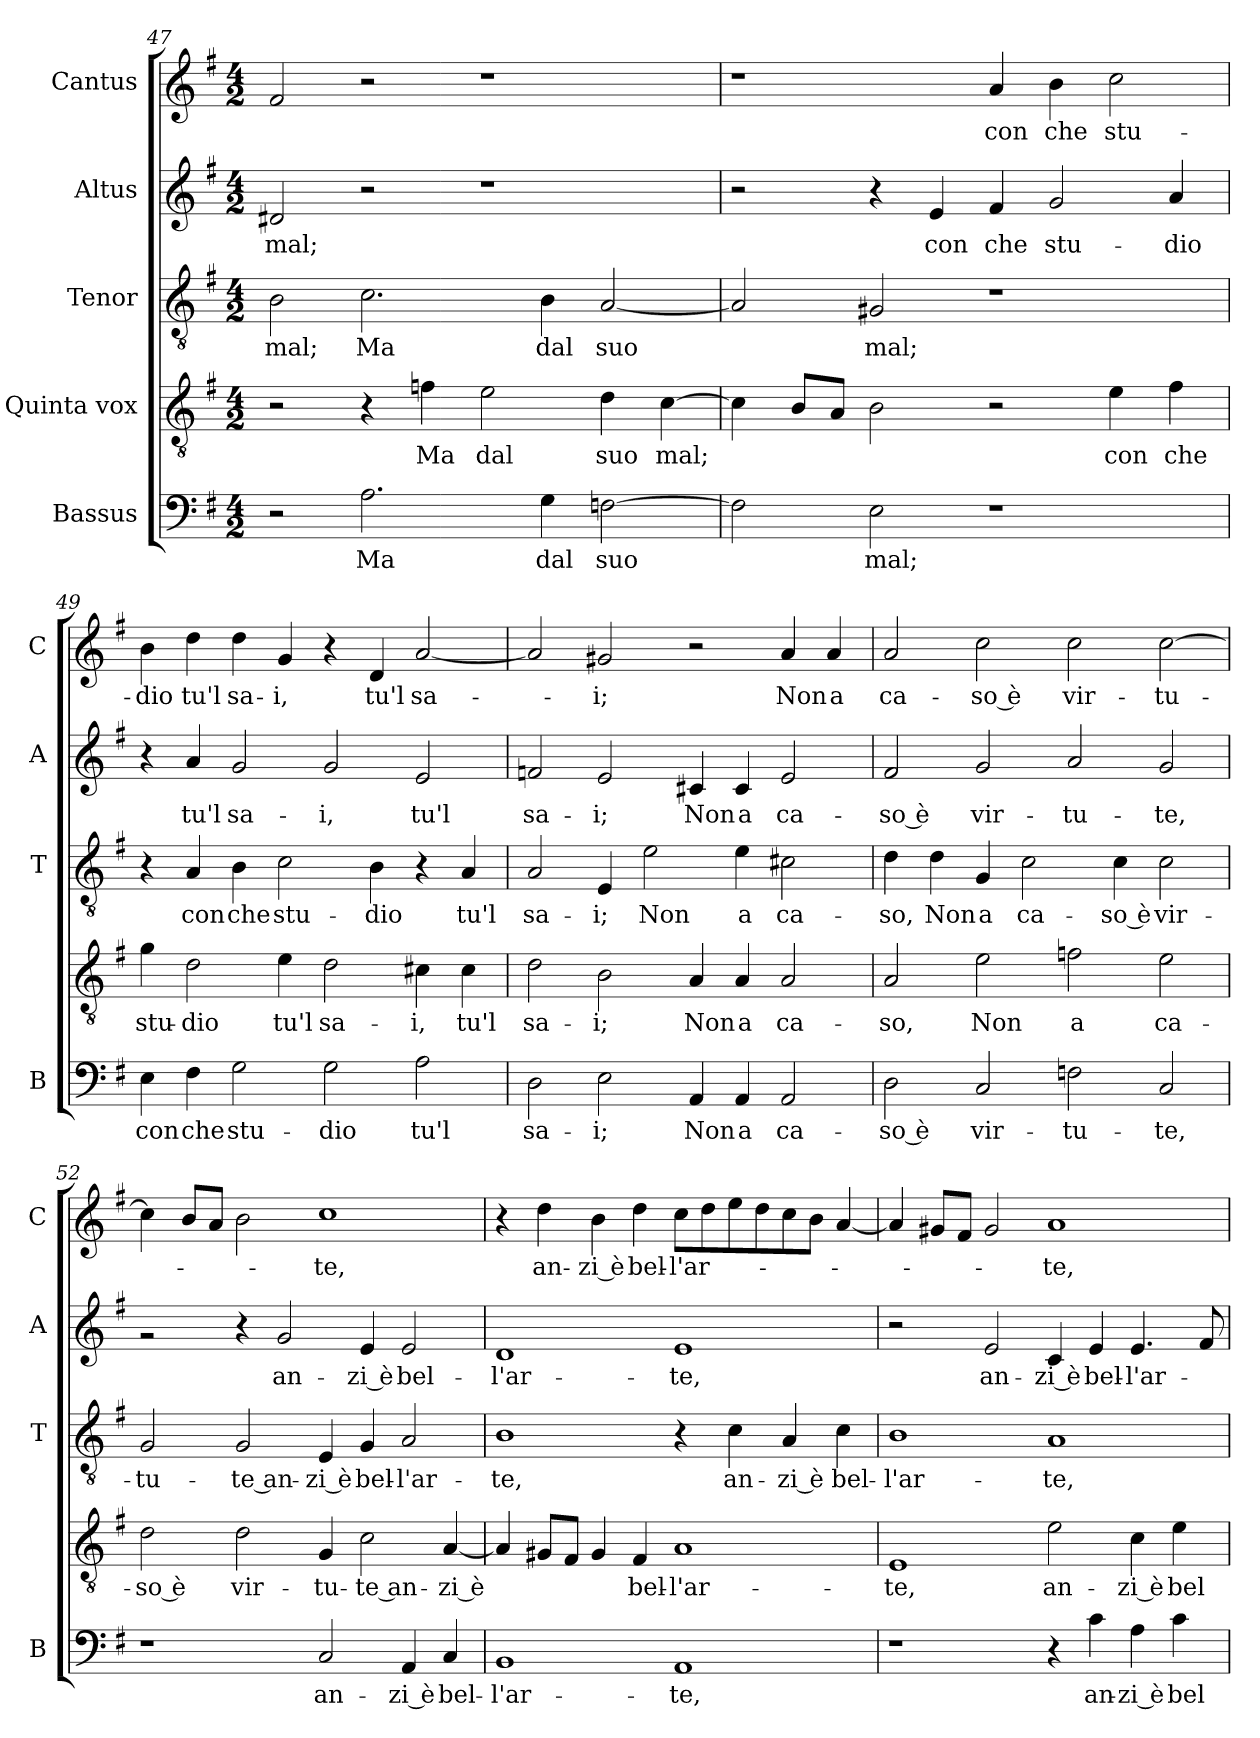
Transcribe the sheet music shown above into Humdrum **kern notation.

**kern	**text	**kern	**text	**kern	**text	**kern	**text	**kern	**text
*part5	*part5	*part4	*part4	*part3	*part3	*part2	*part2	*part1	*part1
*staff5	*staff5	*staff4	*staff4	*staff3	*staff3	*staff2	*staff2	*staff1	*staff1
*I"Bassus	*	*I"Quinta vox	*	*I"Tenor	*	*I"Altus	*	*I"Cantus	*
*I'B	*	*	*	*I'T	*	*I'A	*	*I'C	*
*clefF4	*	*clefGv2	*	*clefGv2	*	*clefG2	*	*clefG2	*
*k[f#]	*	*k[f#]	*	*k[f#]	*	*k[f#]	*	*k[f#]	*
*G:	*	*G:	*	*G:	*	*G:	*	*G:	*
*M4/2	*	*M4/2	*	*M4/2	*	*M4/2	*	*M4/2	*
=47	=47	=47	=47	=47	=47	=47	=47	=47	=47
!	!	!	!	!	!LO:LY:b	!	!LO:LY:b	!	!
2r	.	2r	.	2B\	mal;	2d#X/	mal;	2f#/	.
!	!LO:LY:b	!	!	!	!LO:LY:b	!	!	!	!
2.A\	Ma	4r	.	2.c\	Ma	2r	.	2r	.
!	!	!	!LO:LY:b	!	!	!	!	!	!
.	.	4fn\	Ma	.	.	.	.	.	.
!	!	!	!LO:LY:b	!	!	!	!	!	!
.	.	2e\	dal	.	.	1r	.	1r	.
!	!LO:LY:b	!	!	!	!LO:LY:b	!	!	!	!
4G\	dal	.	.	4B\	dal	.	.	.	.
!	!LO:LY:b	!	!LO:LY:b	!	!LO:LY:b	!	!	!	!
[2Fn\	suo	4d\	suo	[2A/	suo	.	.	.	.
!	!	!	!LO:LY:b	!	!	!	!	!	!
.	.	[4c\	mal;	.	.	.	.	.	.
=48	=48	=48	=48	=48	=48	=48	=48	=48	=48
2F\]	.	4c\]	.	2A/]	.	2r	.	1r	.
.	.	8B/L	.	.	.	.	.	.	.
.	.	8A/J	.	.	.	.	.	.	.
!	!LO:LY:b	!	!	!	!LO:LY:b	!	!	!	!
2E\	mal;	2B\	.	2G#X/	mal;	4r	.	.	.
!	!	!	!	!	!	!	!LO:LY:b	!	!
.	.	.	.	.	.	4e/	con	.	.
!	!	!	!	!	!	!	!LO:LY:b	!	!LO:LY:b
1r	.	2r	.	1r	.	4f#/	che	4a/	con
!	!	!	!	!	!	!	!LO:LY:b	!	!LO:LY:b
.	.	.	.	.	.	2g/	stu-	4b\	che
!	!	!	!LO:LY:b	!	!	!	!	!	!LO:LY:b
.	.	4e\	con	.	.	.	.	2cc\	stu-
!	!	!	!LO:LY:b	!	!	!	!LO:LY:b	!	!
.	.	4f#\	che	.	.	4a/	-dio	.	.
!!LO:LB:g=z
=49	=49	=49	=49	=49	=49	=49	=49	=49	=49
!	!LO:LY:b	!	!LO:LY:b	!	!	!	!	!	!LO:LY:b
4E\	con	4g\	stu-	4r	.	4r	.	4b\	-dio
!	!LO:LY:b	!	!LO:LY:b	!	!LO:LY:b	!	!LO:LY:b	!	!LO:LY:b
4F#\	che	2d\	-dio	4A/	con	4a/	tu'l	4dd\	tu'l
!	!LO:LY:b	!	!	!	!LO:LY:b	!	!LO:LY:b	!	!LO:LY:b
2G\	stu-	.	.	4B\	che	2g/	sa-	4dd\	sa-
!	!	!	!LO:LY:b	!	!LO:LY:b	!	!	!	!LO:LY:b
.	.	4e\	tu'l	2c\	stu-	.	.	4g/	-i,
!	!LO:LY:b	!	!LO:LY:b	!	!	!	!LO:LY:b	!	!
2G\	-dio	2d\	sa-	.	.	2g/	-i,	4r	.
!	!	!	!	!	!LO:LY:b	!	!	!	!LO:LY:b
.	.	.	.	4B\	-dio	.	.	4d/	tu'l
!	!LO:LY:b	!	!LO:LY:b	!	!	!	!LO:LY:b	!	!LO:LY:b
2A\	tu'l	4c#X\	-i,	4r	.	2e/	tu'l	[2a/	sa-
!	!	!	!LO:LY:b	!	!LO:LY:b	!	!	!	!
.	.	4c#\	tu'l	4A/	tu'l	.	.	.	.
=50	=50	=50	=50	=50	=50	=50	=50	=50	=50
!	!LO:LY:b	!	!LO:LY:b	!	!LO:LY:b	!	!LO:LY:b	!	!
2D\	sa-	2d\	sa-	2A/	sa-	2fn/	sa-	2a/]	.
!	!LO:LY:b	!	!LO:LY:b	!	!LO:LY:b	!	!LO:LY:b	!	!LO:LY:b
2E\	-i;	2B\	-i;	4E/	-i;	2e/	-i;	2g#X/	-i;
!	!	!	!	!	!LO:LY:b	!	!	!	!
.	.	.	.	2e\	Non	.	.	.	.
!	!LO:LY:b	!	!LO:LY:b	!	!	!	!LO:LY:b	!	!
4AA/	Non	4A/	Non	.	.	4c#X/	Non	2r	.
!	!LO:LY:b	!	!LO:LY:b	!	!LO:LY:b	!	!LO:LY:b	!	!
4AA/	a	4A/	a	4e\	a	4c#/	a	.	.
!	!LO:LY:b	!	!LO:LY:b	!	!LO:LY:b	!	!LO:LY:b	!	!LO:LY:b
2AA/	ca-	2A/	ca-	2c#X\	ca-	2e/	ca-	4a/	Non
!	!	!	!	!	!	!	!	!	!LO:LY:b
.	.	.	.	.	.	.	.	4a/	a
=51	=51	=51	=51	=51	=51	=51	=51	=51	=51
!	!LO:LY:b	!	!LO:LY:b	!	!LO:LY:b	!	!LO:LY:b	!	!LO:LY:b
2D\	-so è	2A/	-so,	4d\	-so,	2f#/	-so è	2a/	ca-
!	!	!	!	!	!LO:LY:b	!	!	!	!
.	.	.	.	4d\	Non	.	.	.	.
!	!LO:LY:b	!	!LO:LY:b	!	!LO:LY:b	!	!LO:LY:b	!	!LO:LY:b
2C/	vir-	2e\	Non	4G/	a	2g/	vir-	2cc\	-so è
!	!	!	!	!	!LO:LY:b	!	!	!	!
.	.	.	.	2c\	ca-	.	.	.	.
!	!LO:LY:b	!	!LO:LY:b	!	!	!	!LO:LY:b	!	!LO:LY:b
2Fn\	-tu-	2fn\	a	.	.	2a/	-tu-	2cc\	vir-
!	!	!	!	!	!LO:LY:b	!	!	!	!
.	.	.	.	4c\	-so è	.	.	.	.
!	!LO:LY:b	!	!LO:LY:b	!	!LO:LY:b	!	!LO:LY:b	!	!LO:LY:b
2C/	-te,	2e\	ca-	2c\	vir-	2g/	-te,	[2cc\	-tu-
=52	=52	=52	=52	=52	=52	=52	=52	=52	=52
!	!	!	!LO:LY:b	!	!LO:LY:b	!	!	!	!
1r	.	2d\	-so è	2G/	-tu-	2rg	.	4cc\]	.
.	.	.	.	.	.	.	.	8b/L	.
.	.	.	.	.	.	.	.	8a/J	.
!	!	!	!LO:LY:b	!	!LO:LY:b	!	!	!	!
.	.	2d\	vir-	2G/	-te an-	4r	.	2b\	.
!	!	!	!	!	!	!	!LO:LY:b	!	!
.	.	.	.	.	.	2g/	an-	.	.
!	!LO:LY:b	!	!LO:LY:b	!	!LO:LY:b	!	!	!	!LO:LY:b
2C/	an-	4G/	-tu-	4E/	-zi è	.	.	1cc	-te,
!	!	!	!LO:LY:b	!	!LO:LY:b	!	!LO:LY:b	!	!
.	.	2c\	-te an-	4G/	bel-	4e/	-zi è	.	.
!	!LO:LY:b	!	!	!	!LO:LY:b	!	!LO:LY:b	!	!
4AA/	-zi è	.	.	2A/	-l'ar-	2e/	bel-	.	.
!	!LO:LY:b	!	!LO:LY:b	!	!	!	!	!	!
4C/	bel-	[4A/	-zi è	.	.	.	.	.	.
!!LO:PB:g=z
=53	=53	=53	=53	=53	=53	=53	=53	=53	=53
!	!LO:LY:b	!	!	!	!LO:LY:b	!	!LO:LY:b	!	!
1BB	-l'ar-	4A/]	.	1B	-te,	1d	-l'ar-	4r	.
!	!	!	!	!	!	!	!	!	!LO:LY:b
.	.	8G#X/L	.	.	.	.	.	4dd\	an-
.	.	8F#/J	.	.	.	.	.	.	.
!	!	!	!	!	!	!	!	!	!LO:LY:b
.	.	4G#/	.	.	.	.	.	4b\	-zi è
!	!	!	!LO:LY:b	!	!	!	!	!	!LO:LY:b
.	.	4F#/	bel-	.	.	.	.	4dd\	bel-
!	!LO:LY:b	!	!LO:LY:b	!	!	!	!LO:LY:b	!	!LO:LY:b
1AA	-te,	1A	-l'ar-	4r	.	1e	-te,	8cc\L	-l'ar-
.	.	.	.	.	.	.	.	8dd\	.
!	!	!	!	!	!LO:LY:b	!	!	!	!
.	.	.	.	4c\	an-	.	.	8ee\	.
.	.	.	.	.	.	.	.	8dd\	.
!	!	!	!	!	!LO:LY:b	!	!	!	!
.	.	.	.	4A/	-zi è	.	.	8cc\	.
.	.	.	.	.	.	.	.	8b\J	.
!	!	!	!	!	!LO:LY:b	!	!	!	!
.	.	.	.	4c\	bel-	.	.	[4a/	.
=54	=54	=54	=54	=54	=54	=54	=54	=54	=54
!	!	!	!LO:LY:b	!	!LO:LY:b	!	!	!	!
1r	.	1E	-te,	1B	-l'ar-	2r	.	4a/]	.
.	.	.	.	.	.	.	.	8g#X/L	.
.	.	.	.	.	.	.	.	8f#/J	.
!	!	!	!	!	!	!	!LO:LY:b	!	!
.	.	.	.	.	.	2e/	an-	2g#/	.
!	!	!	!LO:LY:b	!	!LO:LY:b	!	!LO:LY:b	!	!LO:LY:b
4r	.	2e\	an-	1A	-te,	4c/	-zi è	1a	-te,
!	!LO:LY:b	!	!	!	!	!	!LO:LY:b	!	!
4c\	an-	.	.	.	.	4e/	bel-	.	.
!	!LO:LY:b	!	!LO:LY:b	!	!	!	!LO:LY:b	!	!
4A\	-zi è	4c\	-zi è	.	.	4.e/	-l'ar-	.	.
!	!LO:LY:b	!	!LO:LY:b	!	!	!	!	!	!
4c\	bel-	4e\	bel-	.	.	.	.	.	.
.	.	.	.	.	.	8f#/	.	.	.
=	=	=	=	=	=	=	=	=	=
*-	*-	*-	*-	*-	*-	*-	*-	*-	*-
